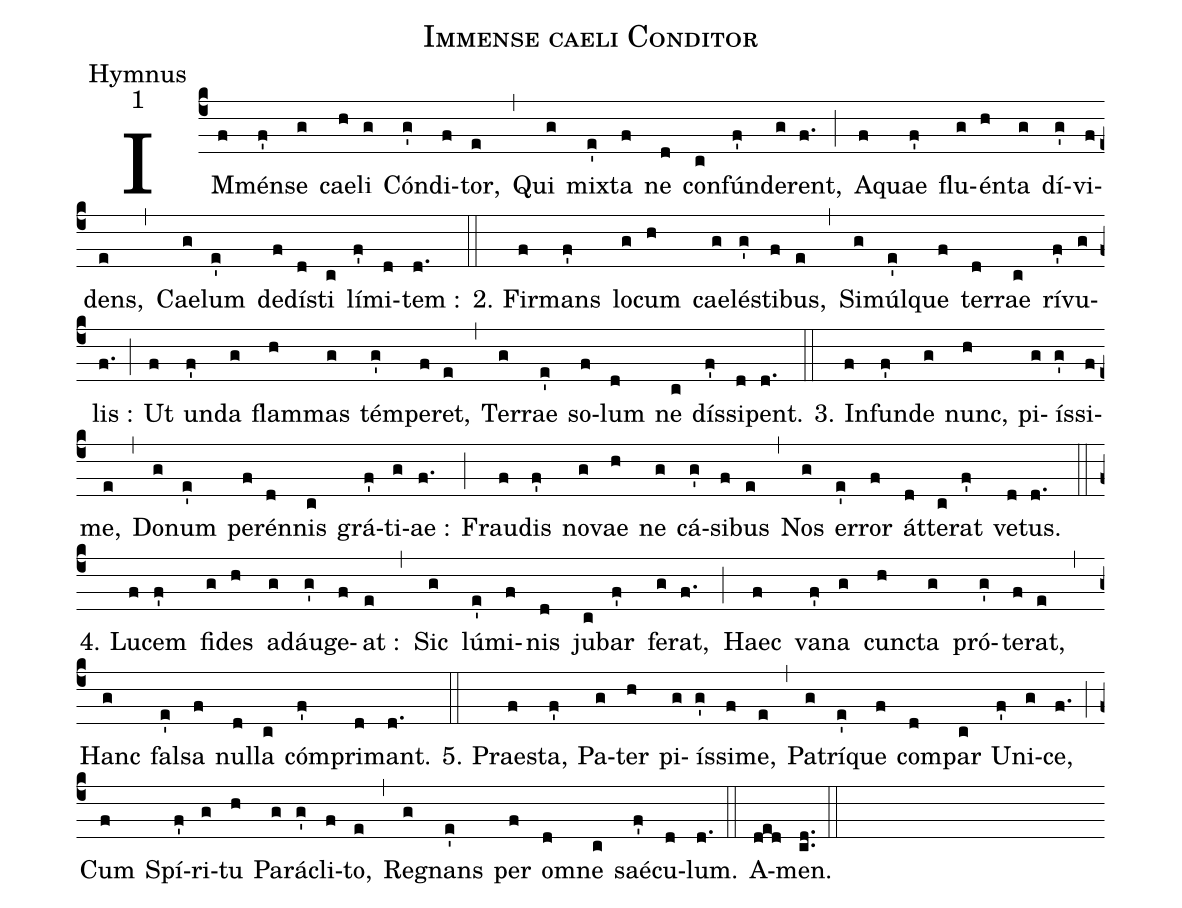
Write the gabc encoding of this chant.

name:Immense caeli Conditor;
office-part:Hymnus;
mode:1;
%%
(c4) IM(f)mén(f')se(g) cae(h)li(g) Cón(g')di(f)tor,(e) (,) Qui(g) mix(e')ta(f) ne(d) con(c)fún(f')de(g)rent,(f.) (;) A(f)quae(f') flu(g)én(h)ta(g) dí(g')vi(f)dens,(e) (,) Cae(g)lum(e') de(f)dí(d)sti(c) lí(f')mi(d)tem :(d.) (::)
2. Fir(f)mans(f') lo(g)cum(h) cae(g)lé(g')sti(f)bus,(e) (,) Si(g)múl(e')que(f) ter(d)rae(c) rí(f')vu(g)lis :(f.) (;) Ut(f) un(f')da(g) flam(h)mas(g) tém(g')pe(f)ret,(e) (,) Ter(g)rae(e') so(f)lum(d) ne(c) dís(f')si(d)pent.(d.) (::)
3. In(f)fun(f')de(g) nunc,(h) pi(g)ís(g')si(f)me,(e) (,) Do(g)num(e') per(f)én(d)nis(c) grá(f')ti(g)ae :(f.) (;) Frau(f)dis(f') no(g)vae(h) ne(g) cá(g')si(f)bus(e) (,) Nos(g) er(e')ror(f) át(d)te(c)rat(f') ve(d)tus.(d.) (::)
4. Lu(f)cem(f') fi(g)des(h) ad(g)áu(g')ge(f)at :(e) (,) Sic(g) lú(e')mi(f)nis(d) ju(c)bar(f') fe(g)rat,(f.) (;) Haec(f) va(f')na(g) cun(h)cta(g) pró(g')te(f)rat,(e) (,) Hanc(g) fal(e')sa(f) nul(d)la(c) cóm(f')pri(d)mant.(d.) (::)
5. Prae(f)sta,(f') Pa(g)ter(h) pi(g)ís(g')si(f)me,(e) (,) Pa(g)trí(e')que(f) com(d)par(c) U(f')ni(g)ce,(f.) (;) Cum(f) Spí(f')ri(g)tu(h) Pa(g)rá(g')cli(f)to,(e) (,) Re(g)gnans(e') per(f) o(d)mne(c) saé(f')cu(d)lum.(d.) (::)
A(ded)men.(cd..) (::)
